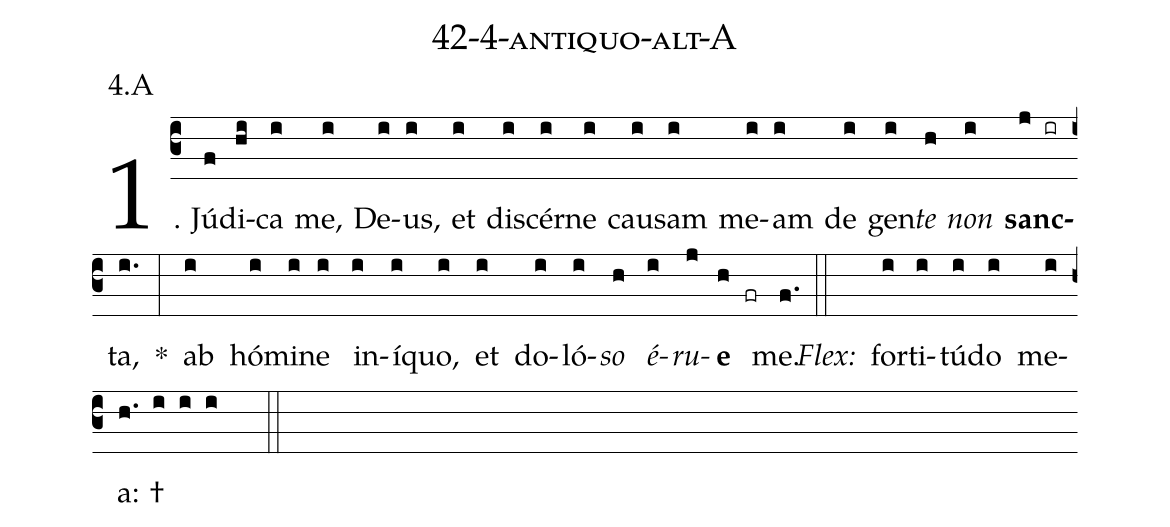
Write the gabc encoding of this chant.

name: 42-4-antiquo-alt-A;
annotation: 4.A;
%%
(c3)1. Jú(f)di(hi)ca(i) me,(i) De(i)us,(i) et(i) di(i)scér(i)ne(i) cau(i)sam(i) me(i)am(i) de(i) gen(i)<i>te</i>(h) <i>non</i>(i) <b>sanc</b>(j ir)ta,(i.) *(:) ab(i) hó(i)mi(i)ne(i) in(i)í(i)quo,(i) et(i) do(i)ló(i)<i>so</i>(h) <i>é</i>(i)<i>ru</i>(j)<b>e</b>(h fr) me.(f.) (::)
<i>Flex:</i>()  for(i)ti(i)tú(i)do(i) me(i)a: †(h. i i i  ::)
